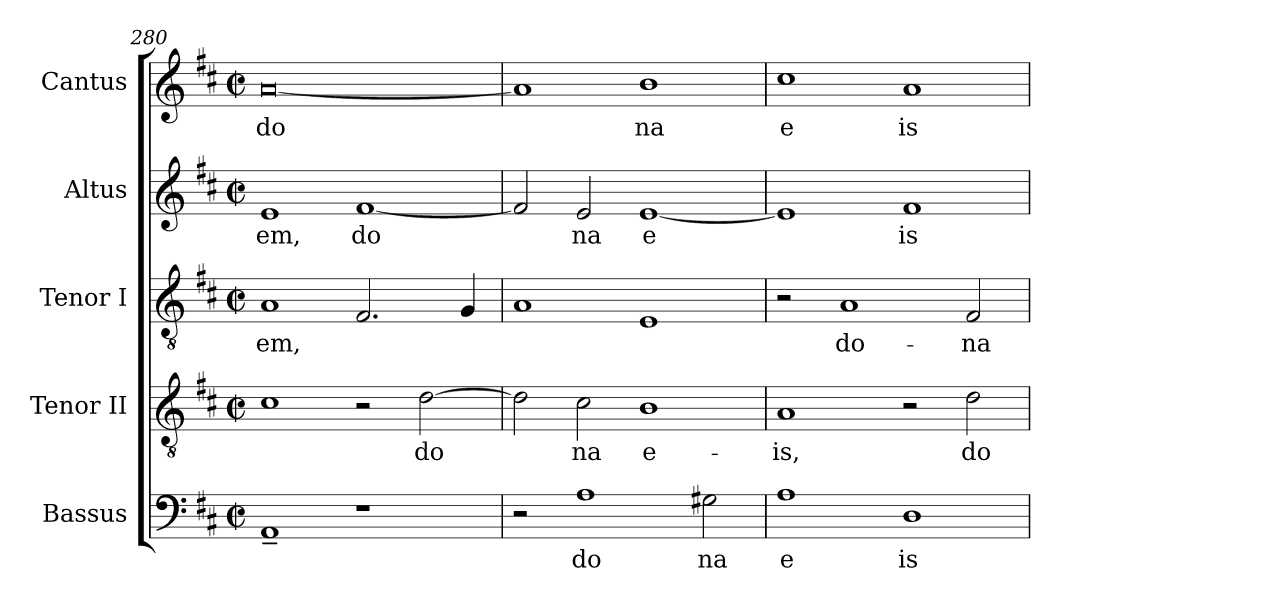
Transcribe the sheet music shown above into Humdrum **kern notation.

**kern	**text	**kern	**text	**kern	**text	**kern	**text	**kern	**text
*part5	*part5	*part4	*part4	*part3	*part3	*part2	*part2	*part1	*part1
*staff5	*staff5	*staff4	*staff4	*staff3	*staff3	*staff2	*staff2	*staff1	*staff1
*I"Bassus	*	*I"Tenor II	*	*I"Tenor I	*	*I"Altus	*	*I"Cantus	*
*I'B	*	*I'T II	*	*I'T I	*	*I'A	*	*I'C	*
!!LO:LB:g=z
*clefF4	*	*clefGv2	*	*clefGv2	*	*clefG2	*	*clefG2	*
*k[f#c#]	*	*k[f#c#]	*	*k[f#c#]	*	*k[f#c#]	*	*k[f#c#]	*
*D:	*	*D:	*	*D:	*	*D:	*	*D:	*
*M2/2	*	*M2/2	*	*M2/2	*	*M2/2	*	*M2/2	*
*met(c|)	*	*met(c|)	*	*met(c|)	*	*met(c|)	*	*met(c|)	*
=280	=280	=280	=280	=280	=280	=280	=280	=280	=280
!	!LO:LY:b:cj	!	!LO:LY:b:cj	!	!LO:LY:b:cj	!	!LO:LY:b:cj	!	!LO:LY:b:cj
1AA~<	.	1c#	.	1A	em,	1e	em,	[<0a	do
!	!	!	!	!	!LO:LY:b:cj	!	!LO:LY:b:cj	!	!
1r	.	2r	.	2.F#/	.	[<1f#	do	.	.
!	!	!	!LO:LY:b:cj	!	!	!	!	!	!
.	.	[>2d\	do-	.	.	.	.	.	.
!	!	!	!	!	!LO:LY:b:cj	!	!	!	!
.	.	.	.	4G/	.	.	.	.	.
=281	=281	=281	=281	=281	=281	=281	=281	=281	=281
!	!	!	!LO:LY:b:cj	!	!LO:LY:b:cj	!	!LO:LY:b:cj	!	!LO:LY:b:cj
2r	.	2d\]	--	1A	.	2f#/]	.	1a]	.
!	!LO:LY:b:cj	!	!LO:LY:b:cj	!	!	!	!LO:LY:b:cj	!	!
1A	do	2c#\	-na	.	.	2e/	na	.	.
!	!	!	!LO:LY:b:cj	!	!LO:LY:b:cj	!	!LO:LY:b:cj	!	!LO:LY:b:cj
.	.	1B	e-	1E	.	[<1e	e	1b	na
!	!LO:LY:b:cj	!	!	!	!	!	!	!	!
2G#X\	na	.	.	.	.	.	.	.	.
=282	=282	=282	=282	=282	=282	=282	=282	=282	=282
!	!LO:LY:b:cj	!	!LO:LY:b:cj	!	!	!	!LO:LY:b:cj	!	!LO:LY:b:cj
1A	e	1A	-is,	2r	.	1e]	.	1cc#	e
!	!	!	!	!	!LO:LY:b:cj	!	!	!	!
.	.	.	.	1A	do-	.	.	.	.
!	!LO:LY:b:cj	!	!	!	!	!	!LO:LY:b:cj	!	!LO:LY:b:cj
1D	is	2r	.	.	.	1f#	is	1a	is
!	!	!	!LO:LY:b:cj	!	!LO:LY:b:cj	!	!	!	!
.	.	2d\	do-	2F#/	-na	.	.	.	.
=	=	=	=	=	=	=	=	=	=
*-	*-	*-	*-	*-	*-	*-	*-	*-	*-
